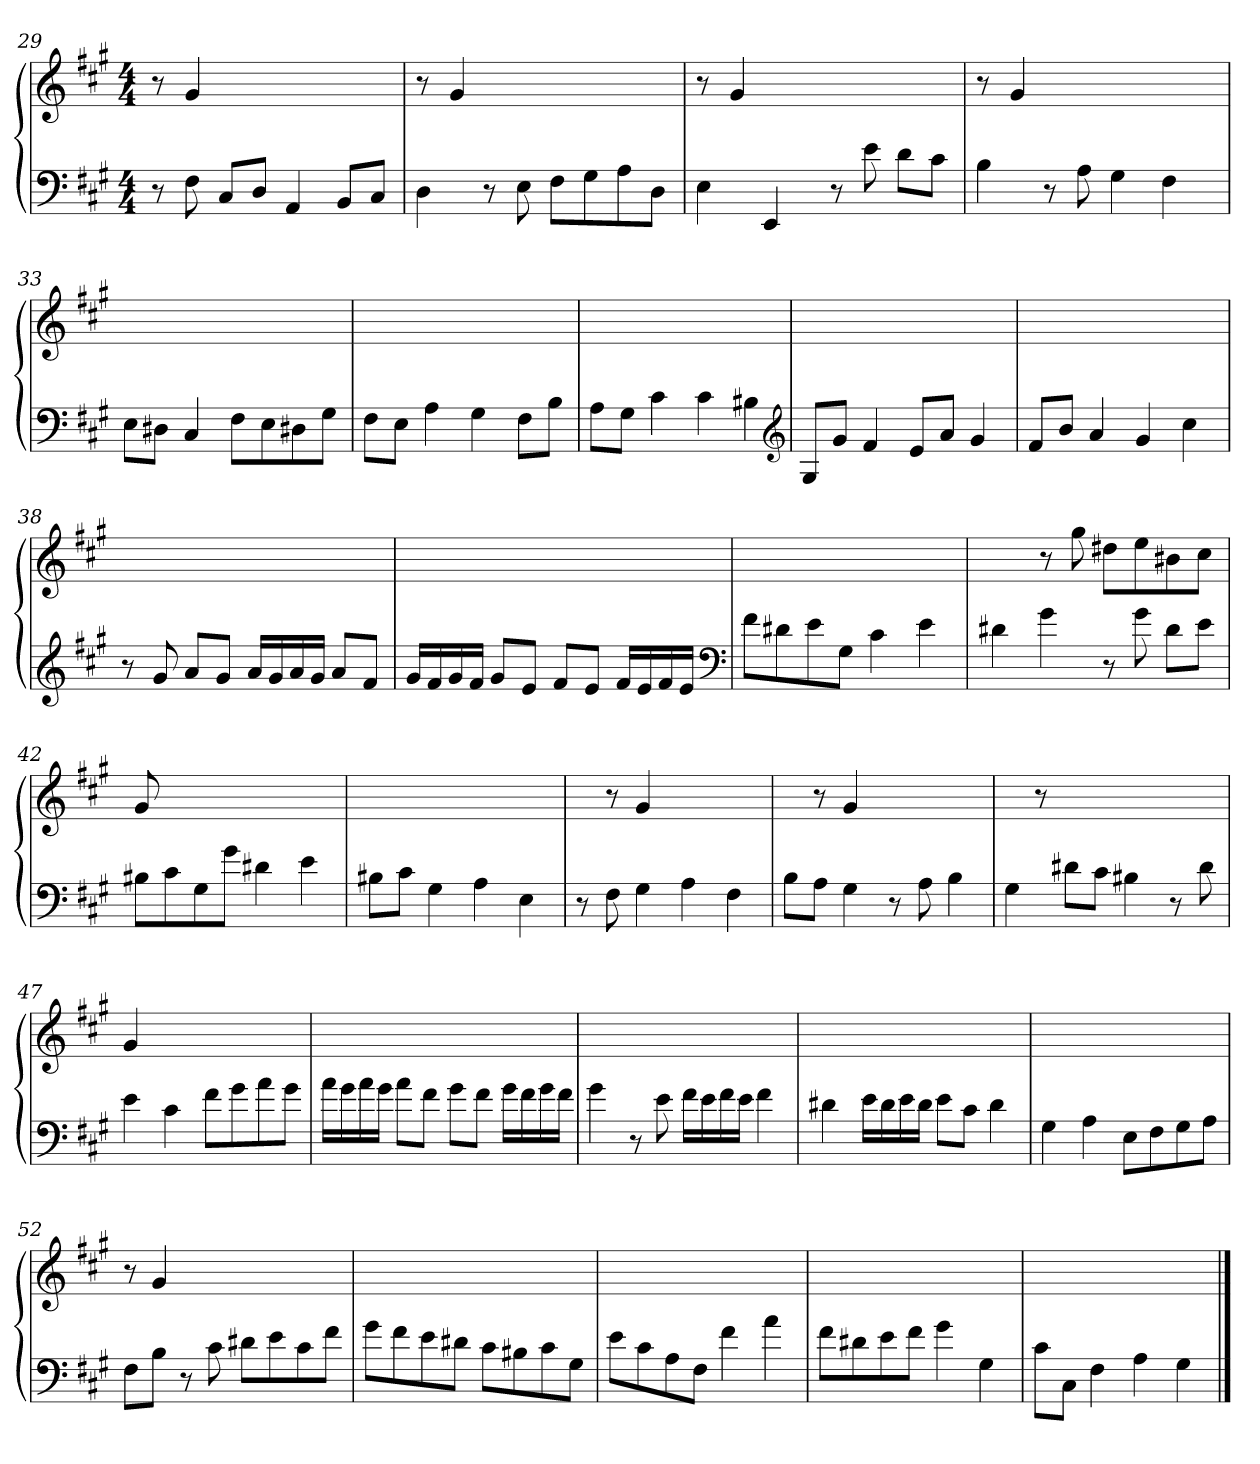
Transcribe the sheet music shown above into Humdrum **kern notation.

**kern	**kern
*part2	*part1
*staff2	*staff1
*clefF4	*clefG2
*k[f#c#g#]	*k[f#c#g#]
*A:	*A:
*M4/4	*M4/4
=29	=29
8r	8r
8F#\	4g#/
8C#/L	.
8D/J	2ryy
4AA/	.
8BB/L	.
8C#/J	8ryy
=30	=30
4D\	8r
.	4g#/
8r	.
8E\	2ryy
8F#\L	.
8G#\	.
8A\	.
8D\J	8ryy
=31	=31
4E\	8r
.	4g#/
4EE/	.
.	2ryy
8r	.
8e\	.
8d\L	.
8c#\J	8ryy
!!LO:PB:g=z
=32	=32
4B\	8r
.	4g#/
8r	.
8A\	2ryy
4G#\	.
4F#\	.
.	8ryy
=33	=33
8E\L	1ryy
8D#X\J	.
4C#/	.
8F#\L	.
8E\	.
8D#X\	.
8G#\J	.
=34	=34
8F#\L	1ryy
8E\J	.
4A\	.
4G#\	.
8F#\L	.
8B\J	.
=35	=35
8A\L	1ryy
8G#\J	.
4c#\	.
4c#\	.
4B#X\	.
*clefG2	*
=36	=36
8G#/L	1ryy
8g#/J	.
4f#/	.
8e/L	.
8a/J	.
4g#/	.
=37	=37
8f#/L	1ryy
8b/J	.
4a/	.
4g#/	.
4cc#\	.
!!LO:LB:g=z
=38	=38
8r	1ryy
8g#/	.
8a/L	.
8g#/J	.
16a/LL	.
16g#/	.
16a/	.
16g#/JJ	.
8a/L	.
8f#/J	.
=39	=39
16g#/LL	1ryy
16f#/	.
16g#/	.
16f#/JJ	.
8g#/L	.
8e/J	.
8f#/L	.
8e/J	.
16f#/LL	.
16e/	.
16f#/	.
16e/JJ	.
*clefF4	*
=40	=40
8f#\L	1ryy
8d#X\	.
8e\	.
8G#\J	.
4c#\	.
4e\	.
=41	=41
4d#X\	4ryy
4g#\	8r
.	8gg#!\
8r	8dd#X!\L
8g#\	8ee!\
8d#\L	8b#X!\
8e\J	8cc#!\J
!!LO:LB:g=z
=42	=42
8B#X\L	8g#!/
8c#\	2..ryy
8G#\	.
8g#\J	.
4d#X\	.
4e\	.
=43	=43
8B#X\L	1ryy
8c#\J	.
4G#\	.
4A\	.
4E\	.
=44	=44
8r	8ryy
8F#\	8r
4G#\	4g#/
4A\	2ryy
4F#\	.
=45	=45
8B\L	8ryy
8A\J	8r
4G#\	4g#/
8r	2ryy
8A\	.
4B\	.
=46	=46
4G#\	8ryy
.	8r
8d#X\L	2.ryy
8c#\J	.
4B#X\	.
8r	.
8d#\	.
=47	=47
4e\	4g#/
4c#\	4ryy
8f#\L	2ryy
8g#\	.
8a\	.
8g#\J	.
!!LO:LB:g=z
=48	=48
16a\LL	1ryy
16g#\	.
16a\	.
16g#\JJ	.
8a\L	.
8f#\J	.
8g#\L	.
8f#\J	.
16g#\LL	.
16f#\	.
16g#\	.
16f#\JJ	.
=49	=49
4g#\	1ryy
8r	.
8e\	.
16f#\LL	.
16e\	.
16f#\	.
16e\JJ	.
4f#\	.
=50	=50
4d#X\	1ryy
16e\LL	.
16d#\	.
16e\	.
16d#\JJ	.
8e\L	.
8c#\J	.
4d#\	.
=51	=51
4G#\	1ryy
4A\	.
8E\L	.
8F#\	.
8G#\	.
8A\J	.
!!LO:LB:g=z
=52	=52
8F#\L	8r
8B\J	4g#/
8r	.
8c#\	2ryy
8d#X\L	.
8e\	.
8c#\	.
8f#\J	8ryy
=53	=53
8g#\L	1ryy
8f#\	.
8e\	.
8d#X\J	.
8c#\L	.
8B#X\	.
8c#\	.
8G#\J	.
=54	=54
8e\L	1ryy
8c#\	.
8A\	.
8F#\J	.
4f#\	.
4a\	.
=55	=55
8f#\L	1ryy
8d#X\	.
8e\	.
8f#\J	.
4g#\	.
4G#\	.
=56	=56
8c#\L	1ryy
8C#\J	.
4F#\	.
4A\	.
4G#\	.
==	==
*-	*-
